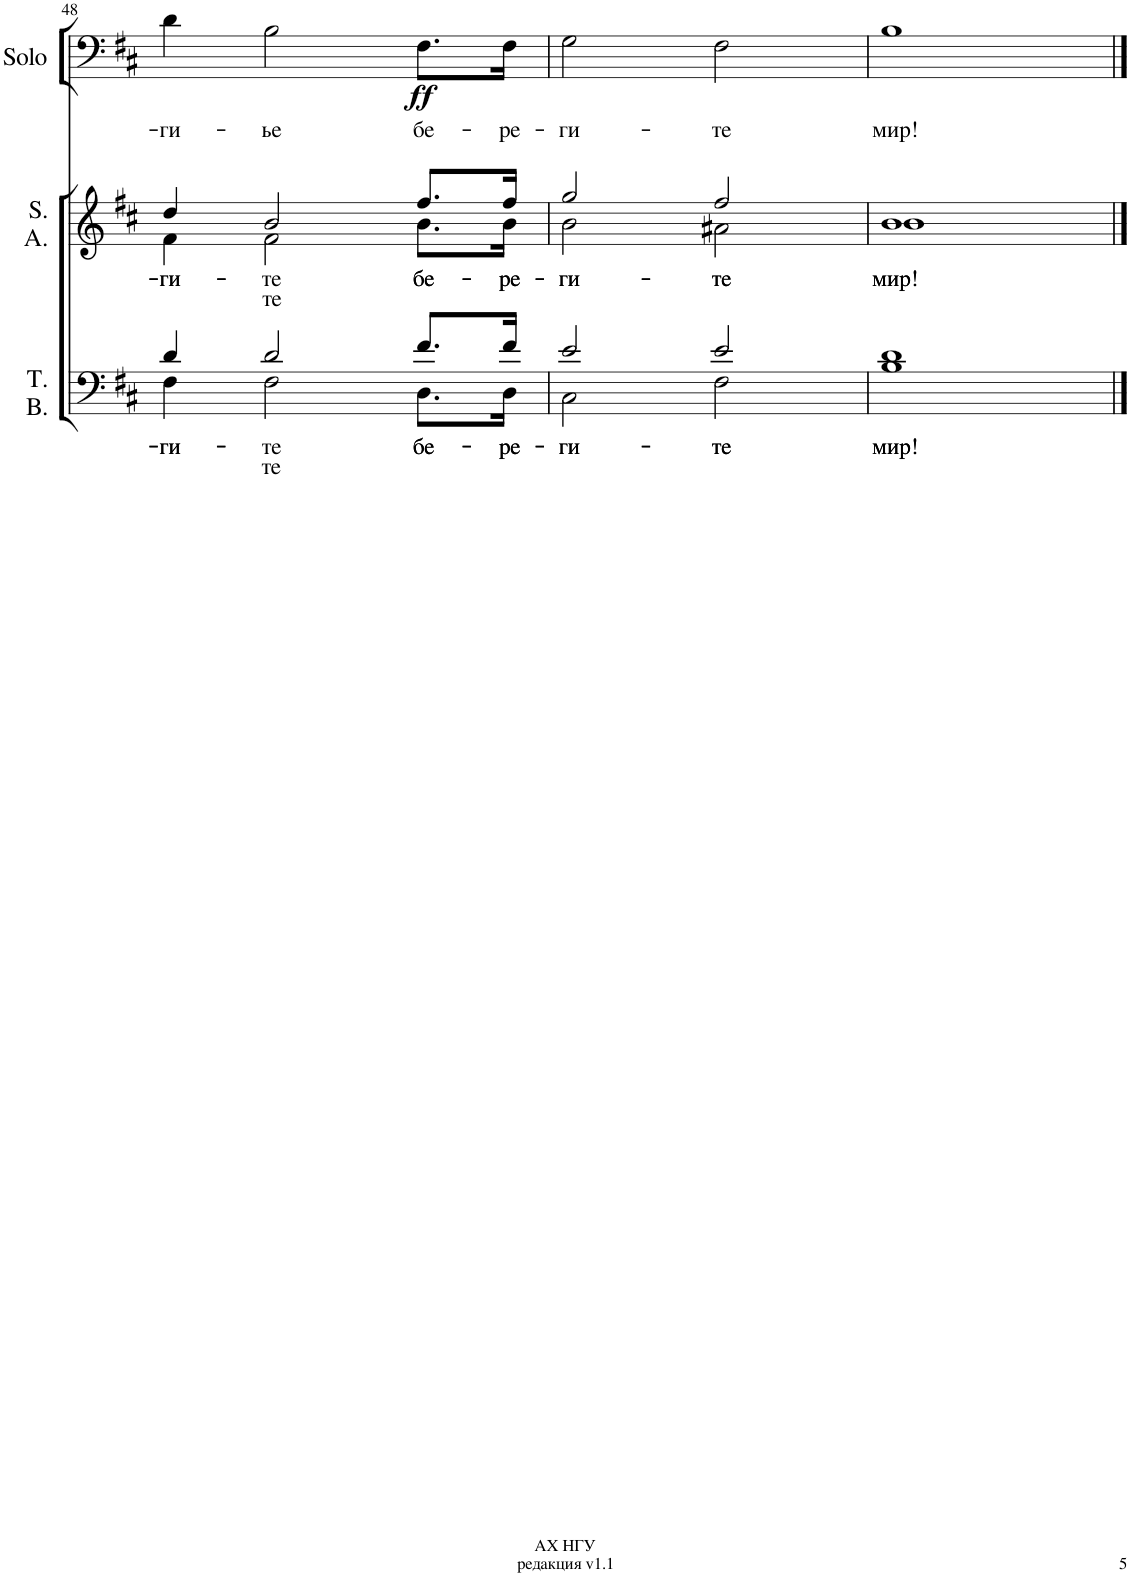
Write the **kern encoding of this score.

**kern	**text	**kern	**text	**kern	**text	**dynam
*part3	*part3	*part2	*part2	*part1	*part1	*part1
*staff3	*staff3	*staff2	*staff2	*staff1	*staff1	*staff1
*I"Tenor Bass	*	*I"Soprano Alto	*	*I"Solo Bass	*	*
*I'T. B.	*	*I'S. A.	*	*I'Solo	*	*
!!LO:PB:g=z
*clefF4	*	*clefG2	*	*clefF4	*	*
*k[f#c#]	*	*k[f#c#]	*	*k[f#c#]	*	*
*M4/4	*	*M4/4	*	*M4/4	*	*
=48	=48	=48	=48	=48	=48	=48
!	!LO:LY:b	!	!	!	!	!
*^	*	*	*	*	*	*
!	!	!LO:LY:b	!	!LO:LY:b	!	!	!
*	*	*	*^	*	*	*	*
!	!	!	!	!	!LO:LY:b	!	!LO:LY:b	!
4d/	4F#\	-ги-	4dd/	4f#\	-ги-	4d\	-ги-	.
!	!	!LO:LY:b	!	!	!	!	!	!
!	!	!LO:LY:b	!	!	!LO:LY:b	!	!	!
!	!	!	!	!	!LO:LY:b	!	!LO:LY:b	!
2d/	2F#\	-те	2b/	2f#\	-те	2B\	-ье	.
!	!	!LO:LY:b	!	!	!	!	!	!
!	!	!LO:LY:b	!	!	!LO:LY:b	!	!	!
!	!	!	!	!	!LO:LY:b	!	!LO:LY:b	!LO:DY:b
8.f#/L	8.D\L	бе-	8.ff#/L	8.b\L	бе-	8.F#\L	бе-	ff
!	!	!LO:LY:b	!	!	!	!	!	!
!	!	!LO:LY:b	!	!	!LO:LY:b	!	!	!
!	!	!	!	!	!LO:LY:b	!	!LO:LY:b	!
16f#/Jk	16D\Jk	-ре-	16ff#/Jk	16b\Jk	-ре-	16F#\Jk	-ре-	.
=49	=49	=49	=49	=49	=49	=49	=49	=49
!	!	!LO:LY:b	!	!	!	!	!	!
!	!	!LO:LY:b	!	!	!LO:LY:b	!	!	!
!	!	!	!	!	!LO:LY:b	!	!LO:LY:b	!
2e/	2C#\	-ги-	2gg/	2b\	-ги-	2G\	-ги-	.
!	!	!LO:LY:b	!	!	!	!	!	!
!	!	!LO:LY:b	!	!	!LO:LY:b	!	!	!
!	!	!	!	!	!LO:LY:b	!	!LO:LY:b	!
2e/	2F#\	-те	2ff#/	2a#X\	-те	2F#\	-те	.
=50	=50	=50	=50	=50	=50	=50	=50	=50
!	!	!LO:LY:b	!	!	!	!	!	!
!	!	!LO:LY:b	!	!	!LO:LY:b	!	!	!
!	!	!	!	!	!LO:LY:b	!	!LO:LY:b	!
1d	1B	мир!	1b	1b	мир!	1B	мир!	.
*v	*v	*	*	*	*	*	*	*
*	*	*v	*v	*	*	*	*
==	==	==	==	==	==	==
*-	*-	*-	*-	*-	*-	*-
